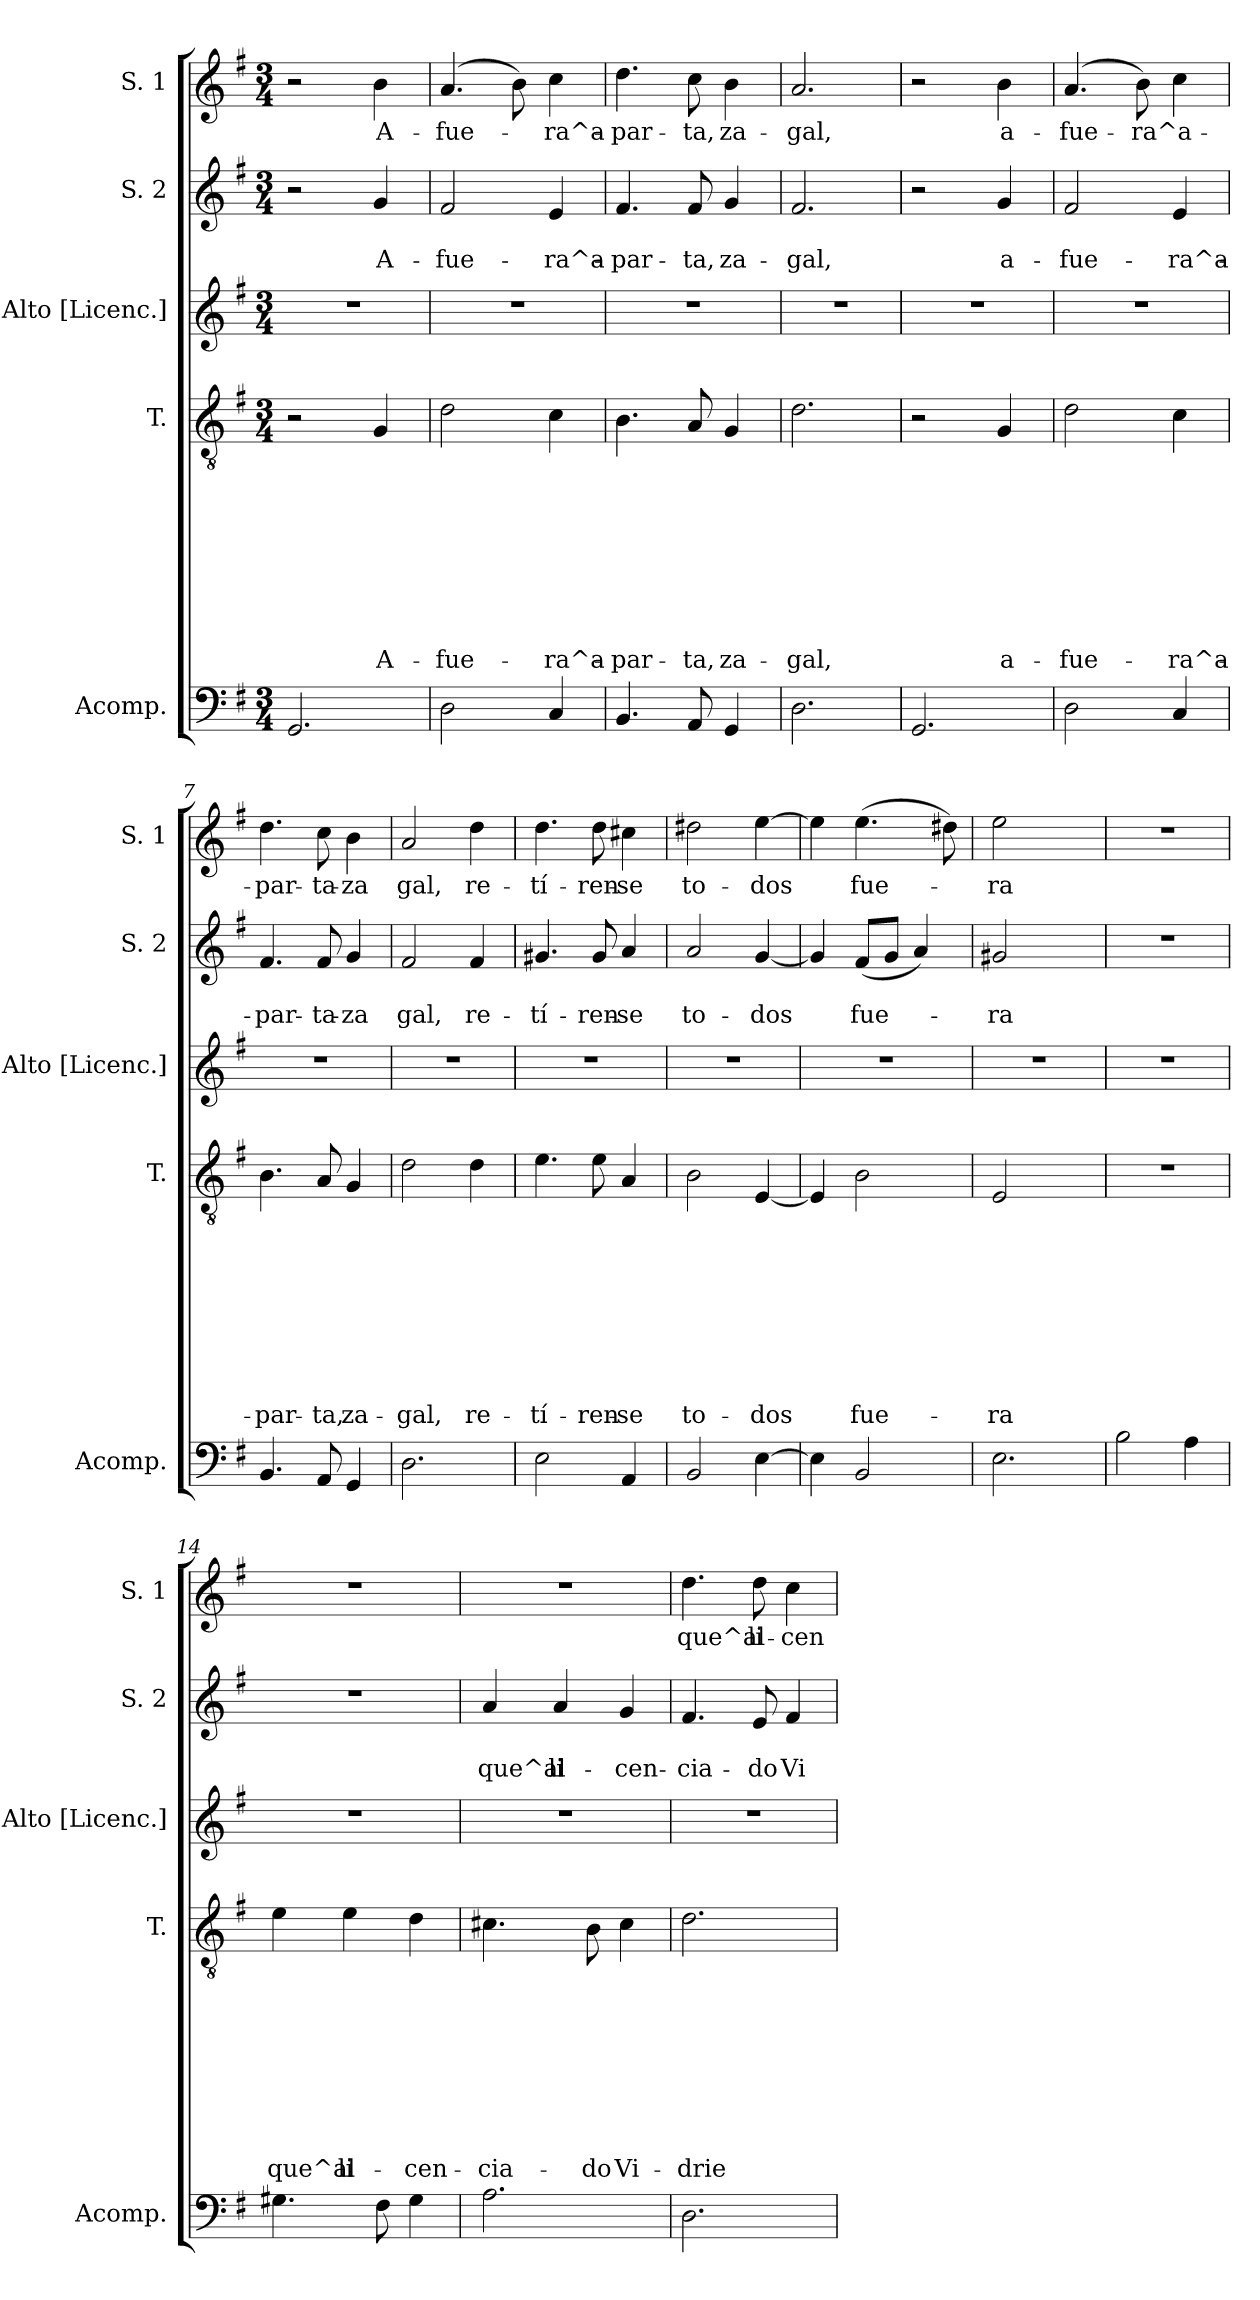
**kern	**kern	**text	**text	**text	**text	**text	**text	**text	**text	**text	**kern	**kern	**text	**text	**kern	**text
*part5	*part4	*part4	*part4	*part4	*part4	*part4	*part4	*part4	*part4	*part4	*part3	*part2	*part2	*part2	*part1	*part1
*staff5	*staff4	*staff4	*staff4	*staff4	*staff4	*staff4	*staff4	*staff4	*staff4	*staff4	*staff3	*staff2	*staff2	*staff2	*staff1	*staff1
*I"Acomp.	*I"T.	*	*	*	*	*	*	*	*	*	*I"Alto [Licenc.]	*I"S. 2	*	*	*I"S. 1	*
*I'Acomp.	*I'T.	*	*	*	*	*	*	*	*	*	*I'Alto [Licenc.]	*I'S. 2	*	*	*I'S. 1	*
!!LO:PB:g=z
*clefF4	*clefGv2	*	*	*	*	*	*	*	*	*	*clefG2	*clefG2	*	*	*clefG2	*
*k[f#]	*k[f#]	*	*	*	*	*	*	*	*	*	*k[f#]	*k[f#]	*	*	*k[f#]	*
*G:	*G:	*	*	*	*	*	*	*	*	*	*G:	*G:	*	*	*G:	*
*M3/4	*M3/4	*	*	*	*	*	*	*	*	*	*M3/4	*M3/4	*	*	*M3/4	*
=1	=1	=1	=1	=1	=1	=1	=1	=1	=1	=1	=1	=1	=1	=1	=1	=1
2.GG/	2r	.	.	.	.	.	.	.	.	.	2.r	2r	.	.	2r	.
!	!	!	!	!	!	!	!	!	!	!LO:LY:b	!	!	!	!LO:LY:b	!	!LO:LY:b
.	4G/	.	.	.	.	.	.	.	.	A-	.	4g/	.	A-	4b\	A-
=2	=2	=2	=2	=2	=2	=2	=2	=2	=2	=2	=2	=2	=2	=2	=2	=2
!	!	!	!	!	!	!	!	!	!	!LO:LY:b	!	!	!	!LO:LY:b	!	!LO:LY:b
2D\	2d\	.	.	.	.	.	.	.	.	-fue-	2.r	2f#/	.	-fue-	(>4.a/	-fue-
.	.	.	.	.	.	.	.	.	.	.	.	.	.	.	8b\)	.
!	!	!	!	!	!	!	!	!	!	!LO:LY:b	!	!	!	!LO:LY:b	!	!LO:LY:b
4C/	4c\	.	.	.	.	.	.	.	.	-ra^a-	.	4e/	.	-ra^a-	4cc\	-ra^a-
=3	=3	=3	=3	=3	=3	=3	=3	=3	=3	=3	=3	=3	=3	=3	=3	=3
!	!	!	!	!	!	!	!	!	!	!LO:LY:b	!	!	!	!LO:LY:b	!	!LO:LY:b
4.BB/	4.B\	.	.	.	.	.	.	.	.	-par-	2.r	4.f#/	.	-par-	4.dd\	-par-
!	!	!	!	!	!	!	!	!	!	!LO:LY:b	!	!	!	!LO:LY:b	!	!LO:LY:b
8AA/	8A/	.	.	.	.	.	.	.	.	-ta,	.	8f#/	.	-ta,	8cc\	-ta,
!	!	!	!	!	!	!	!	!	!	!LO:LY:b	!	!	!	!LO:LY:b	!	!LO:LY:b
4GG/	4G/	.	.	.	.	.	.	.	.	za-	.	4g/	.	za-	4b\	za-
=4	=4	=4	=4	=4	=4	=4	=4	=4	=4	=4	=4	=4	=4	=4	=4	=4
!	!	!	!	!	!	!	!	!	!	!LO:LY:b	!	!	!	!LO:LY:b	!	!LO:LY:b
2.D\	2.d\	.	.	.	.	.	.	.	.	-gal,	2.r	2.f#/	.	-gal,	2.a/	-gal,
=5	=5	=5	=5	=5	=5	=5	=5	=5	=5	=5	=5	=5	=5	=5	=5	=5
2.GG/	2r	.	.	.	.	.	.	.	.	.	2.r	2r	.	.	2r	.
!	!	!	!	!	!	!	!	!	!	!LO:LY:b	!	!	!	!LO:LY:b	!	!LO:LY:b
.	4G/	.	.	.	.	.	.	.	.	a-	.	4g/	.	a-	4b\	a-
=6	=6	=6	=6	=6	=6	=6	=6	=6	=6	=6	=6	=6	=6	=6	=6	=6
!	!	!	!	!	!	!	!	!	!	!LO:LY:b	!	!	!	!LO:LY:b	!	!LO:LY:b
2D\	2d\	.	.	.	.	.	.	.	.	-fue-	2.r	2f#/	.	-fue-	(>4.a/	-fue-
!	!	!	!	!	!	!	!	!	!	!	!	!	!	!	!	!LO:LY:b
.	.	.	.	.	.	.	.	.	.	.	.	.	.	.	8b\)	-ra^a-
!	!	!	!	!	!	!	!	!	!	!LO:LY:b	!	!	!	!LO:LY:b	!	!
4C/	4c\	.	.	.	.	.	.	.	.	-ra^a-	.	4e/	.	-ra^a-	4cc\	.
!!LO:LB:g=z
=7	=7	=7	=7	=7	=7	=7	=7	=7	=7	=7	=7	=7	=7	=7	=7	=7
!	!	!	!	!	!	!	!	!	!	!LO:LY:b	!	!	!	!LO:LY:b	!	!LO:LY:b
4.BB/	4.B\	.	.	.	.	.	.	.	.	-par-	2.r	4.f#/	.	-par-	4.dd\	-par-
!	!	!	!	!	!	!	!	!	!	!LO:LY:b	!	!	!	!LO:LY:b	!	!LO:LY:b
8AA/	8A/	.	.	.	.	.	.	.	.	-ta,	.	8f#/	.	-ta-	8cc\	-ta-
!	!	!	!	!	!	!	!	!	!	!LO:LY:b	!	!	!	!LO:LY:b	!	!LO:LY:b
4GG/	4G/	.	.	.	.	.	.	.	.	za-	.	4g/	.	-za	4b\	-za
=8	=8	=8	=8	=8	=8	=8	=8	=8	=8	=8	=8	=8	=8	=8	=8	=8
!	!	!	!	!	!	!	!	!	!	!LO:LY:b	!	!	!	!LO:LY:b	!	!LO:LY:b
2.D\	2d\	.	.	.	.	.	.	.	.	-gal,	2.r	2f#/	.	gal,	2a/	gal,
!	!	!	!	!	!	!	!	!	!	!LO:LY:b	!	!	!	!LO:LY:b	!	!LO:LY:b
.	4d\	.	.	.	.	.	.	.	.	re-	.	4f#/	.	re-	4dd\	re-
=9	=9	=9	=9	=9	=9	=9	=9	=9	=9	=9	=9	=9	=9	=9	=9	=9
!	!	!	!	!	!	!	!	!	!	!LO:LY:b	!	!	!	!LO:LY:b	!	!LO:LY:b
2E\	4.e\	.	.	.	.	.	.	.	.	-tí-	2.r	4.g#X/	.	-tí-	4.dd\	-tí-
!	!	!	!	!	!	!	!	!	!	!LO:LY:b	!	!	!	!LO:LY:b	!	!LO:LY:b
.	8e\	.	.	.	.	.	.	.	.	-ren-	.	8g#/	.	-ren-	8dd\	-ren-
!	!	!	!	!	!	!	!	!	!	!LO:LY:b	!	!	!	!LO:LY:b	!	!LO:LY:b
4AA/	4A/	.	.	.	.	.	.	.	.	-se	.	4a/	.	-se	4cc#X\	-se
=10	=10	=10	=10	=10	=10	=10	=10	=10	=10	=10	=10	=10	=10	=10	=10	=10
!	!	!	!	!	!	!	!	!	!	!LO:LY:b	!	!	!	!LO:LY:b	!	!LO:LY:b
2BB/	2B\	.	.	.	.	.	.	.	.	to-	2.r	2a/	.	to-	2dd#X\	to-
!	!	!	!	!	!	!	!	!	!	!LO:LY:b	!	!	!	!LO:LY:b	!	!LO:LY:b
[>4E\	[>4E/	.	.	.	.	.	.	.	.	-dos	.	[>4g/	.	-dos	[>4ee\	-dos
=11	=11	=11	=11	=11	=11	=11	=11	=11	=11	=11	=11	=11	=11	=11	=11	=11
4E\]	4E/]	.	.	.	.	.	.	.	.	.	2.r	4g/]	.	.	4ee\]	.
!	!	!	!	!	!	!	!	!	!	!LO:LY:b	!	!	!	!LO:LY:b	!	!LO:LY:b
2BB/	2B\	.	.	.	.	.	.	.	.	fue-	.	(>8f#/L	.	fue-	(>4.ee\	fue-
.	.	.	.	.	.	.	.	.	.	.	.	8g/J	.	.	.	.
.	.	.	.	.	.	.	.	.	.	.	.	4a/)	.	.	.	.
.	.	.	.	.	.	.	.	.	.	.	.	.	.	.	8dd#X\)	.
=12	=12	=12	=12	=12	=12	=12	=12	=12	=12	=12	=12	=12	=12	=12	=12	=12
!	!	!	!	!	!	!	!	!	!	!LO:LY:b	!	!	!	!LO:LY:b	!	!LO:LY:b
2.E\	2E/	.	.	.	.	.	.	.	.	-ra	2.r	2g#X/	.	-ra	2ee\	-ra
.	4ryy	.	.	.	.	.	.	.	.	.	.	4ryy	.	.	4ryy	.
=13	=13	=13	=13	=13	=13	=13	=13	=13	=13	=13	=13	=13	=13	=13	=13	=13
2B\	2.r	.	.	.	.	.	.	.	.	.	2.r	2.r	.	.	2.r	.
4A\	.	.	.	.	.	.	.	.	.	.	.	.	.	.	.	.
=14	=14	=14	=14	=14	=14	=14	=14	=14	=14	=14	=14	=14	=14	=14	=14	=14
!	!	!	!	!	!	!	!	!	!	!LO:LY:b	!	!	!	!	!	!
4.G#X\	4e\	.	.	.	.	.	.	.	.	que^al	2.r	2.r	.	.	2.r	.
!	!	!	!	!	!	!	!	!	!	!LO:LY:b	!	!	!	!	!	!
.	4e\	.	.	.	.	.	.	.	.	li-	.	.	.	.	.	.
8F#\	.	.	.	.	.	.	.	.	.	.	.	.	.	.	.	.
!	!	!	!	!	!	!	!	!	!	!LO:LY:b	!	!	!	!	!	!
4G#\	4d\	.	.	.	.	.	.	.	.	-cen-	.	.	.	.	.	.
=15	=15	=15	=15	=15	=15	=15	=15	=15	=15	=15	=15	=15	=15	=15	=15	=15
!	!	!	!	!	!	!	!	!	!	!LO:LY:b	!	!	!	!LO:LY:b	!	!
2.A\	4.c#X\	.	.	.	.	.	.	.	.	-cia-	2.r	4a/	.	que^al	2.r	.
!	!	!	!	!	!	!	!	!	!	!	!	!	!	!LO:LY:b	!	!
.	.	.	.	.	.	.	.	.	.	.	.	4a/	.	li-	.	.
!	!	!	!	!	!	!	!	!	!	!LO:LY:b	!	!	!	!	!	!
.	8B\	.	.	.	.	.	.	.	.	-do	.	.	.	.	.	.
!	!	!	!	!	!	!	!	!	!	!LO:LY:b	!	!	!	!LO:LY:b	!	!
.	4c#\	.	.	.	.	.	.	.	.	Vi-	.	4g/	.	-cen-	.	.
=16	=16	=16	=16	=16	=16	=16	=16	=16	=16	=16	=16	=16	=16	=16	=16	=16
!	!	!	!	!	!	!	!	!	!	!LO:LY:b	!	!	!	!LO:LY:b	!	!LO:LY:b
2.D\	2.d\	.	.	.	.	.	.	.	.	-drie-	2.r	4.f#/	.	-cia-	4.dd\	que^al
!	!	!	!	!	!	!	!	!	!	!	!	!	!	!LO:LY:b	!	!LO:LY:b
.	.	.	.	.	.	.	.	.	.	.	.	8e/	.	-do	8dd\	li-
!	!	!	!	!	!	!	!	!	!	!	!	!	!	!LO:LY:b	!	!LO:LY:b
.	.	.	.	.	.	.	.	.	.	.	.	4f#/	.	Vi-	4cc\	-cen-
=	=	=	=	=	=	=	=	=	=	=	=	=	=	=	=	=
*-	*-	*-	*-	*-	*-	*-	*-	*-	*-	*-	*-	*-	*-	*-	*-	*-
